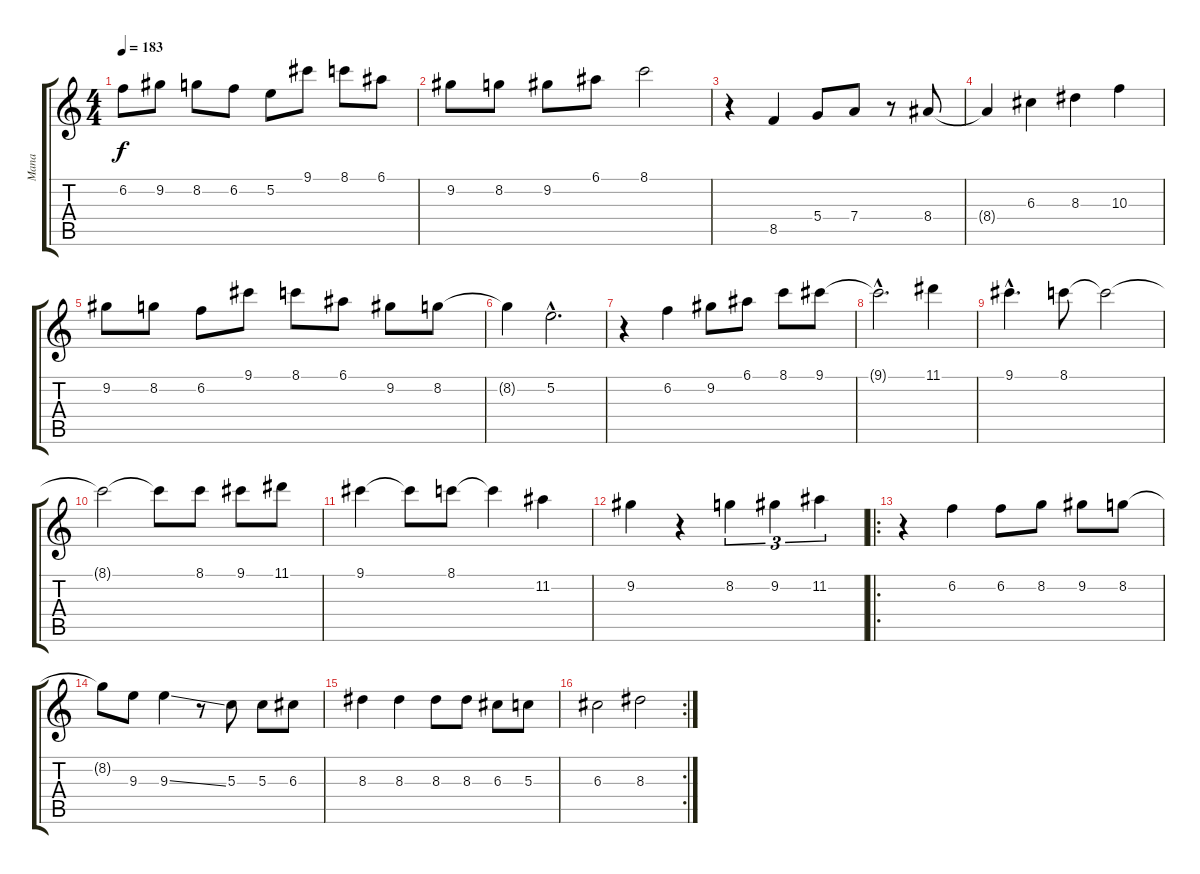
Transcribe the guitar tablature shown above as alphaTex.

\track ("Mana" "Mana") {instrument distortionguitar}
\staff {score tabs}
\tuning (E4 B3 G3 D3 A2 E2) {hide}
\ts (4 4)
\tempo 183
\clef g2
\ks c
6.2.8{dy f} 9.2.8 8.2.8 6.2.8 5.2.8 9.1.8 8.1.8 6.1.8 |
9.2.8 8.2.8 9.2.8 6.1.8 8.1.2 |
r.4 8.5.4 5.4.8 7.4.8 r.8 8.4.8 |
8.4{t}.4 6.3.4 8.3.4 10.3.4 |
9.2.8 8.2.8 6.2.8 9.1.8 8.1.8 6.1.8 9.2.8 8.2.8 |
8.2{t}.4 5.2{hac}.2{d} |
r.4 6.2.4 9.2.8 6.1.8 8.1.8 9.1.8 |
9.1{hac t}.2{d} 11.1.4 |
9.1{hac}.4{d} 8.1.8 8.1{t}.2 |
8.1{t}.2 8.1{t}.8 8.1.8 9.1.8 11.1.8 |
9.1.4 9.1{t}.8 8.1.8 8.1{t}.4 11.2.4 |
9.2.4 r.4 8.2.4{tu (3 2)} 9.2.4{tu (3 2)} 11.2.4{tu (3 2)} |
\ro
r.4 6.2.4 6.2.8 8.2.8 9.2.8 8.2.8 |
8.2{t}.8 9.3.8 9.3{ss}.4 r.8 5.3.8 5.3.8 6.3.8 |
8.3.4 8.3.4 8.3.8 8.3.8 6.3.8 5.3.8 |
\rc 2
6.3.2 8.3.2
